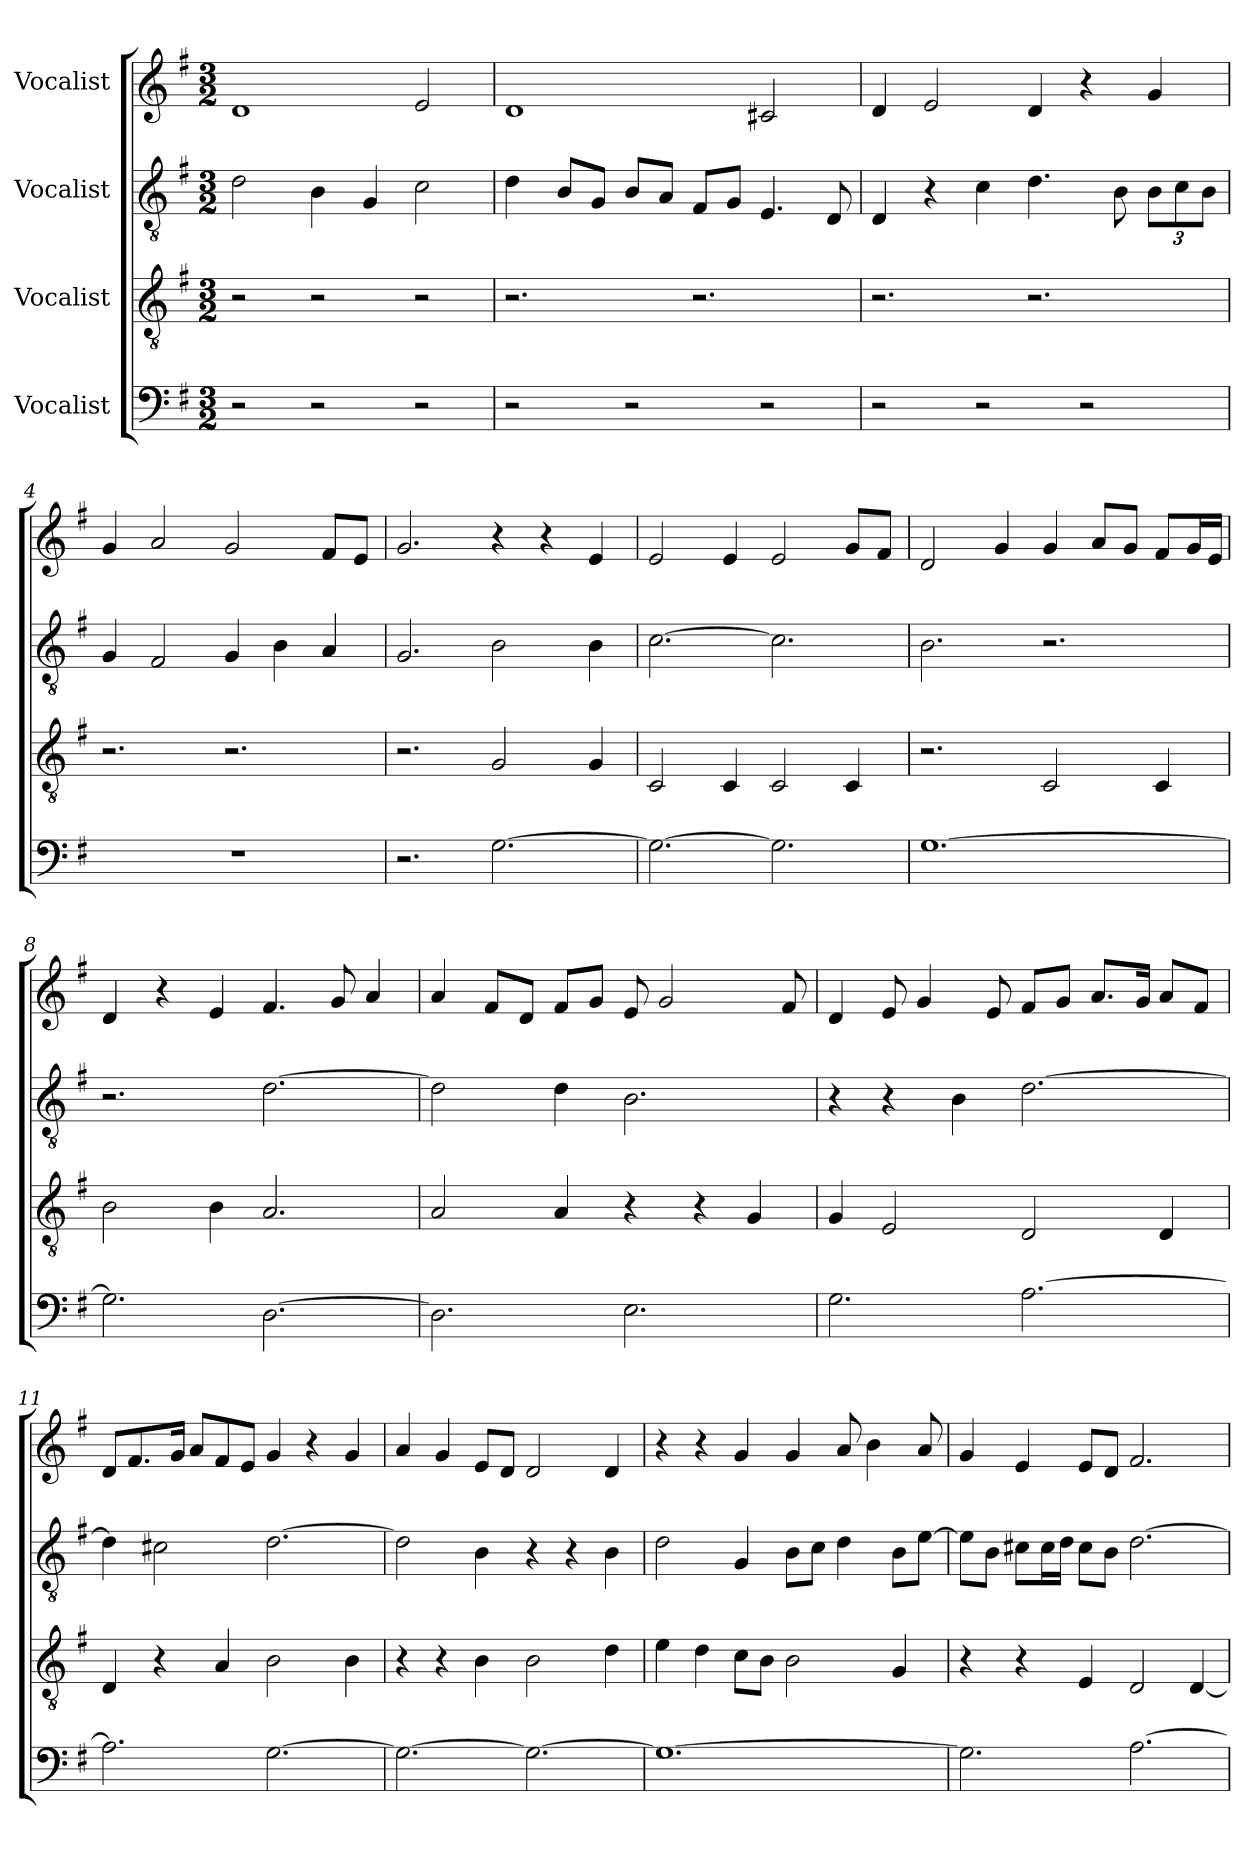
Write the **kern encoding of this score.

**kern	**kern	**kern	**kern
*part4	*part3	*part2	*part1
*staff4	*staff3	*staff2	*staff1
*I"Vocalist	*I"Vocalist	*I"Vocalist	*I"Vocalist
*clefF4	*clefGv2	*clefGv2	*clefG2
*k[f#]	*k[f#]	*k[f#]	*k[f#]
*M3/2	*M3/2	*M3/2	*M3/2
*MM120	*MM120	*MM120	*MM120
=1	=1	=1	=1
2r	2r	2d\	1d
2r	2r	4B\	.
.	.	4G/	.
2r	2r	2c\	2e/
=2	=2	=2	=2
2r	2.r	4d\	1d
.	.	8B/L	.
.	.	8G/J	.
2r	.	8B/L	.
.	.	8A/J	.
.	2.r	8F#/L	.
.	.	8G/J	.
2r	.	4.E/	2c#X/
.	.	8D/	.
=3	=3	=3	=3
2r	2.r	4D/	4d/
.	.	4r	2e/
2r	.	4c\	.
.	2.r	4.d\	4d/
2r	.	.	4r
.	.	8B\	.
.	.	12B\L	4g/
.	.	12c\	.
.	.	12B\J	.
=4	=4	=4	=4
1.r	2.r	4G/	4g/
.	.	2F#/	2a/
.	2.r	4G/	2g/
.	.	4B\	.
.	.	4A/	8f#/L
.	.	.	8e/J
=5	=5	=5	=5
2.r	2.r	2.G/	2.g/
[2.G\	2G/	2B\	4r
.	.	.	4r
.	4G/	4B\	4e/
=6	=6	=6	=6
2.G\_	2C/	[2.c\	2e/
.	4C/	.	4e/
2.G\]	2C/	2.c\]	2e/
.	4C/	.	8g/L
.	.	.	8f#/J
=7	=7	=7	=7
[1.G	2.r	2.B\	2d/
.	.	.	4g/
.	2C/	2.r	4g/
.	.	.	8a/L
.	.	.	8g/J
.	4C/	.	8f#/L
.	.	.	16g/L
.	.	.	16e/JJ
=8	=8	=8	=8
2.G\]	2B\	2.r	4d/
.	.	.	4r
.	4B\	.	4e/
[2.D\	2.A/	[2.d\	4.f#/
.	.	.	8g/
.	.	.	4a/
=9	=9	=9	=9
2.D\]	2A/	2d\]	4a/
.	.	.	8f#/L
.	.	.	8d/J
.	4A/	4d\	8f#/L
.	.	.	8g/J
2.E\	4r	2.B\	8e/
.	.	.	2g/
.	4r	.	.
.	4G/	.	.
.	.	.	8f#/
=10	=10	=10	=10
2.G\	4G/	4r	4d/
.	2E/	4r	8e/
.	.	.	4g/
.	.	4B\	.
.	.	.	8e/
[2.A\	2D/	[2.d\	8f#/L
.	.	.	8g/J
.	.	.	8.a/L
.	.	.	16g/Jk
.	4D/	.	8a/L
.	.	.	8f#/J
=11	=11	=11	=11
2.A\]	4D/	4d\]	8d/L
.	.	.	8.f#/
.	4r	2c#X\	.
.	.	.	16g/Jk
.	.	.	8a/L
.	4A/	.	8f#/
.	.	.	8e/J
[2.G\	2B\	[2.d\	4g/
.	.	.	4r
.	4B\	.	4g/
=12	=12	=12	=12
2.G\_	4r	2d\]	4a/
.	4r	.	4g/
.	4B\	4B\	8e/L
.	.	.	8d/J
2.G\_	2B\	4r	2d/
.	.	4r	.
.	4d\	4B\	4d/
=13	=13	=13	=13
1.G_	4e\	2d\	4r
.	4d\	.	4r
.	8c\L	4G/	4g/
.	8B\J	.	.
.	2B\	8B\L	4g/
.	.	8c\J	.
.	.	4d\	8a/
.	.	.	4b\
.	4G/	8B\L	.
.	.	[8e\J	8a/
=14	=14	=14	=14
2.G\]	4r	8e\L]	4g/
.	.	8B\J	.
.	4r	8c#X\L	4e/
.	.	16c#\L	.
.	.	16d\JJ	.
.	4E/	8c#\L	8e/L
.	.	8B\J	8d/J
[2.A\	2D/	[2.d\	2.f#/
.	[4D/	.	.
=	=	=	=
*-	*-	*-	*-
